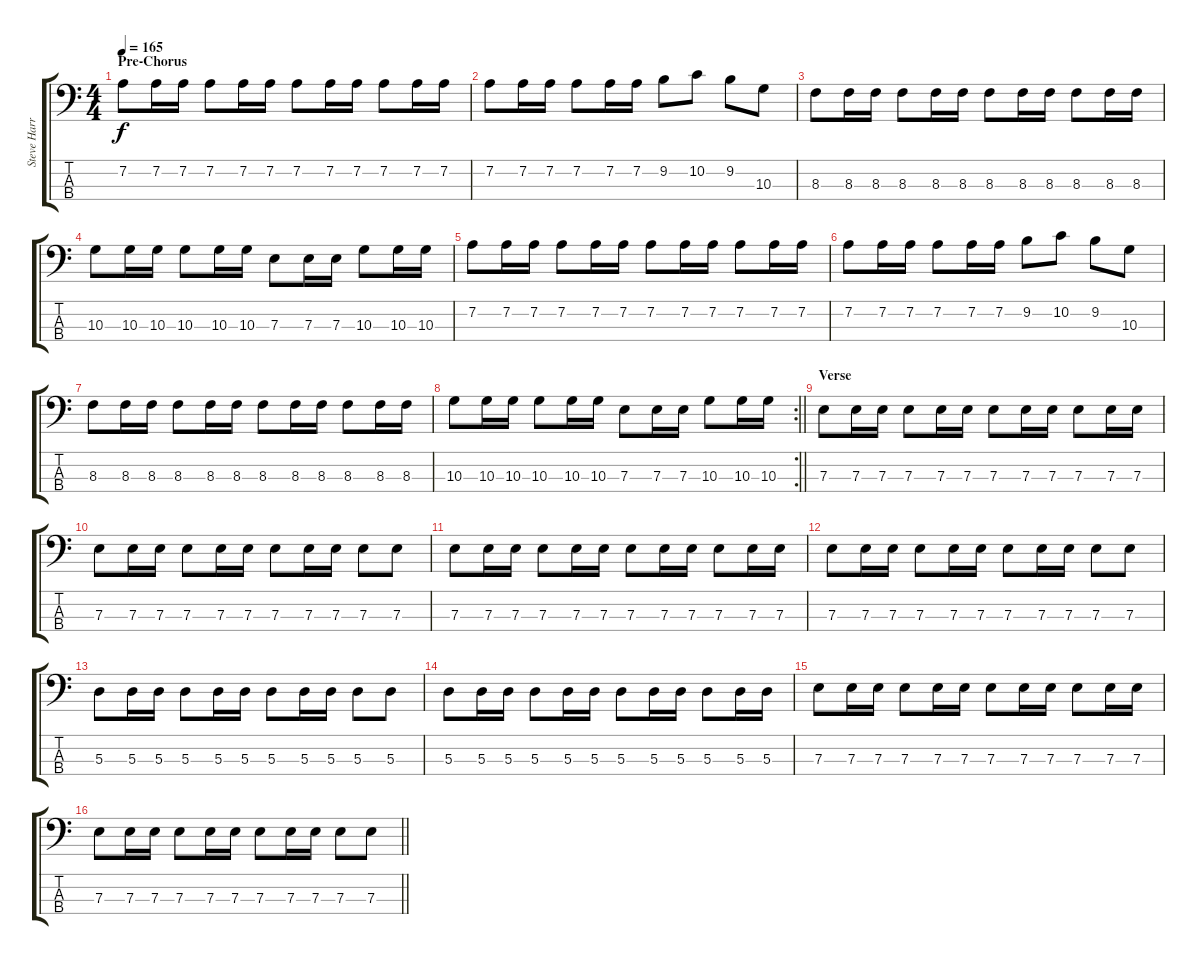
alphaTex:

\track ("Steve Harris" "Steve Harr") {instrument electricbassfinger}
\staff {score tabs}
\tuning (G2 D2 A1 E1) {hide}
\ts (4 4)
\section ("" "Pre-Chorus")
\tempo 165
\clef f4
\ks c
7.2.8{dy f} 7.2.16 7.2.16 7.2.8 7.2.16 7.2.16 7.2.8 7.2.16 7.2.16 7.2.8 7.2.16 7.2.16 |
7.2.8 7.2.16 7.2.16 7.2.8 7.2.16 7.2.16 9.2.8 10.2.8 9.2.8 10.3.8 |
8.3.8 8.3.16 8.3.16 8.3.8 8.3.16 8.3.16 8.3.8 8.3.16 8.3.16 8.3.8 8.3.16 8.3.16 |
10.3.8 10.3.16 10.3.16 10.3.8 10.3.16 10.3.16 7.3.8 7.3.16 7.3.16 10.3.8 10.3.16 10.3.16 |
7.2.8 7.2.16 7.2.16 7.2.8 7.2.16 7.2.16 7.2.8 7.2.16 7.2.16 7.2.8 7.2.16 7.2.16 |
7.2.8 7.2.16 7.2.16 7.2.8 7.2.16 7.2.16 9.2.8 10.2.8 9.2.8 10.3.8 |
8.3.8 8.3.16 8.3.16 8.3.8 8.3.16 8.3.16 8.3.8 8.3.16 8.3.16 8.3.8 8.3.16 8.3.16 |
\rc 2
\barLineRight lightlight
10.3.8 10.3.16 10.3.16 10.3.8 10.3.16 10.3.16 7.3.8 7.3.16 7.3.16 10.3.8 10.3.16 10.3.16 |
\section ("" "Verse")
7.3.8 7.3.16 7.3.16 7.3.8 7.3.16 7.3.16 7.3.8 7.3.16 7.3.16 7.3.8 7.3.16 7.3.16 |
7.3.8 7.3.16 7.3.16 7.3.8 7.3.16 7.3.16 7.3.8 7.3.16 7.3.16 7.3.8 7.3.8 |
7.3.8 7.3.16 7.3.16 7.3.8 7.3.16 7.3.16 7.3.8 7.3.16 7.3.16 7.3.8 7.3.16 7.3.16 |
7.3.8 7.3.16 7.3.16 7.3.8 7.3.16 7.3.16 7.3.8 7.3.16 7.3.16 7.3.8 7.3.8 |
5.3.8 5.3.16 5.3.16 5.3.8 5.3.16 5.3.16 5.3.8 5.3.16 5.3.16 5.3.8 5.3.8 |
5.3.8 5.3.16 5.3.16 5.3.8 5.3.16 5.3.16 5.3.8 5.3.16 5.3.16 5.3.8 5.3.16 5.3.16 |
7.3.8 7.3.16 7.3.16 7.3.8 7.3.16 7.3.16 7.3.8 7.3.16 7.3.16 7.3.8 7.3.16 7.3.16 |
\barLineRight lightlight
7.3.8 7.3.16 7.3.16 7.3.8 7.3.16 7.3.16 7.3.8 7.3.16 7.3.16 7.3.8 7.3.8
